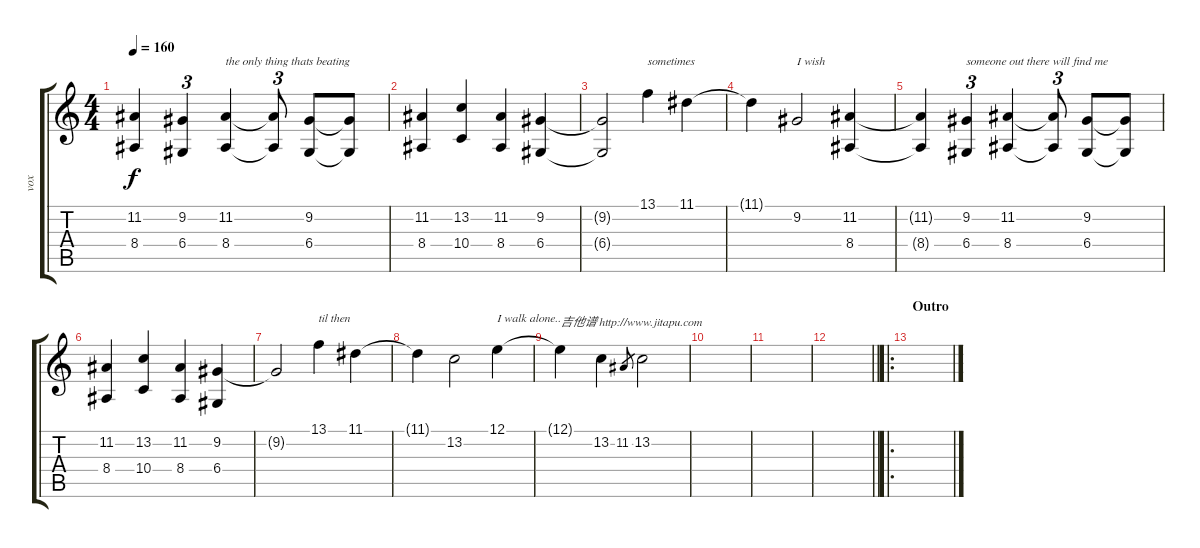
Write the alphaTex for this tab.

\track ("vox" "vox") {instrument shakuhachi}
\staff {score tabs}
\tuning (E4 B3 G3 D3 A2 E2) {hide}
\ts (4 4)
\tempo 160
\clef g2
\ks c
(11.2{t} 8.4{t}).4{dy f} (9.2 6.4).4{tu (3 2)} (11.2 8.4).4{txt "the only thing thats beating"} (11.2{t} 8.4{t}).8{tu (3 2)} (9.2 6.4).8 (9.2{t} 6.4{t}).8 |
(11.2 8.4).4 (13.2 10.4).4 (11.2 8.4).4 (9.2 6.4).4 |
(9.2{t} 6.4{t}).2 13.1.4{txt "sometimes"} 11.1.4 |
11.1{t}.4 9.2.2{txt "I wish"} (11.2 8.4).4 |
(11.2{t} 8.4{t}).4 (9.2 6.4).4{tu (3 2) txt "someone out there will find me"} (11.2 8.4).4 (11.2{t} 8.4{t}).8{tu (3 2)} (9.2 6.4).8 (9.2{t} 6.4{t}).8 |
(11.2 8.4).4 (13.2 10.4).4 (11.2 8.4).4 (9.2 6.4).4 |
9.2{t}.2 13.1.4{txt "til then"} 11.1.4 |
11.1{t}.4 13.2.2 12.1.4{txt "I walk alone.."} |
12.1{t}.4{txt "吉他谱 http://www.jitapu.com"} 13.2.4 11.2.8{gr} 13.2.2 |
|
|
\barLineRight lightlight
|
\ro
\section ("" "Outro")
